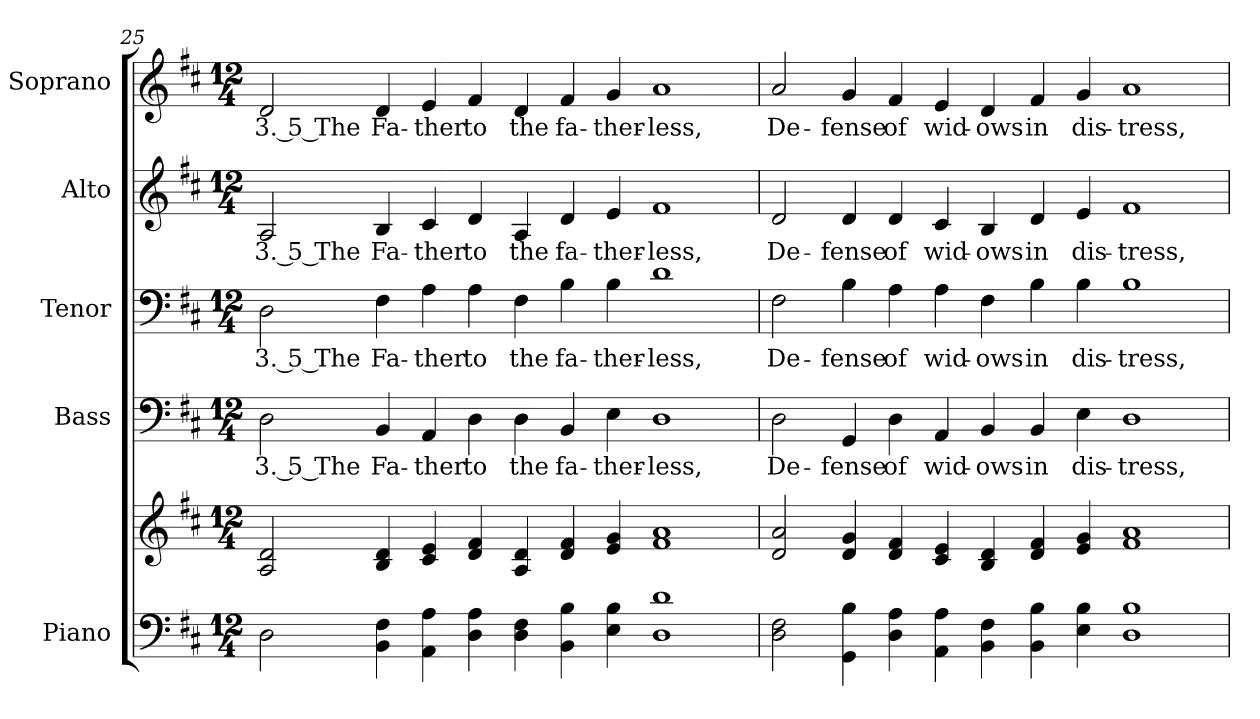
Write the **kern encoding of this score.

**kern	**kern	**kern	**text	**kern	**text	**kern	**text	**kern	**text
*part5	*part5	*part4	*part4	*part3	*part3	*part2	*part2	*part1	*part1
*staff6	*staff5	*staff4	*staff4	*staff3	*staff3	*staff2	*staff2	*staff1	*staff1
*I"Piano	*	*I"Bass	*	*I"Tenor	*	*I"Alto	*	*I"Soprano	*
*I'Pno.	*	*I'B.	*	*I'T.	*	*I'A.	*	*I'S.	*
!!LO:PB:g=z
*clefF4	*clefG2	*clefF4	*	*clefF4	*	*clefG2	*	*clefG2	*
*k[f#c#]	*k[f#c#]	*k[f#c#]	*	*k[f#c#]	*	*k[f#c#]	*	*k[f#c#]	*
*D:	*D:	*D:	*	*D:	*	*D:	*	*D:	*
*M12/4	*M12/4	*M12/4	*	*M12/4	*	*M12/4	*	*M12/4	*
=25	=25	=25	=25	=25	=25	=25	=25	=25	=25
!	!	!	!LO:LY:b:color=#000000	!	!	!	!	!	!
!	!	!	!	!	!LO:LY:b:color=#000000	!	!	!	!
!	!	!	!	!	!	!	!LO:LY:b:color=#000000	!	!
!	!	!	!	!	!	!	!	!	!LO:LY:b:color=#000000
2Di\	2Ai/ 2di	2Di\	3. 5 The	2Di\	3. 5 The	2Ai/	3. 5 The	2di/	3. 5 The
!	!	!	!LO:LY:b:color=#000000	!	!	!	!	!	!
!	!	!	!	!	!LO:LY:b:color=#000000	!	!	!	!
!	!	!	!	!	!	!	!LO:LY:b:color=#000000	!	!
!	!	!	!	!	!	!	!	!	!LO:LY:b:color=#000000
4BBi\ 4F#i	4Bi/ 4di	4BBi/	Fa-	4F#i\	Fa-	4Bi/	Fa-	4di/	Fa-
!	!	!	!LO:LY:b:color=#000000	!	!	!	!	!	!
!	!	!	!	!	!LO:LY:b:color=#000000	!	!	!	!
!	!	!	!	!	!	!	!LO:LY:b:color=#000000	!	!
!	!	!	!	!	!	!	!	!	!LO:LY:b:color=#000000
4AAi\ 4Ai	4c#i/ 4ei	4AAi/	-ther	4Ai\	-ther	4c#i/	-ther	4ei/	-ther
!	!	!	!LO:LY:b:color=#000000	!	!	!	!	!	!
!	!	!	!	!	!LO:LY:b:color=#000000	!	!	!	!
!	!	!	!	!	!	!	!LO:LY:b:color=#000000	!	!
!	!	!	!	!	!	!	!	!	!LO:LY:b:color=#000000
4Di\ 4Ai	4di/ 4f#i	4Di\	to	4Ai\	to	4di/	to	4f#i/	to
!	!	!	!LO:LY:b:color=#000000	!	!	!	!	!	!
!	!	!	!	!	!LO:LY:b:color=#000000	!	!	!	!
!	!	!	!	!	!	!	!LO:LY:b:color=#000000	!	!
!	!	!	!	!	!	!	!	!	!LO:LY:b:color=#000000
4Di\ 4F#i	4Ai/ 4di	4Di\	the	4F#i\	the	4Ai/	the	4di/	the
!	!	!	!LO:LY:b:color=#000000	!	!	!	!	!	!
!	!	!	!	!	!LO:LY:b:color=#000000	!	!	!	!
!	!	!	!	!	!	!	!LO:LY:b:color=#000000	!	!
!	!	!	!	!	!	!	!	!	!LO:LY:b:color=#000000
4BBi\ 4Bi	4di/ 4f#i	4BBi/	fa-	4Bi\	fa-	4di/	fa-	4f#i/	fa-
!	!	!	!LO:LY:b:color=#000000	!	!	!	!	!	!
!	!	!	!	!	!LO:LY:b:color=#000000	!	!	!	!
!	!	!	!	!	!	!	!LO:LY:b:color=#000000	!	!
!	!	!	!	!	!	!	!	!	!LO:LY:b:color=#000000
4Ei\ 4Bi	4ei/ 4gi	4Ei\	-ther-	4Bi\	-ther-	4ei/	-ther-	4gi/	-ther-
!	!	!	!LO:LY:b:color=#000000	!	!	!	!	!	!
!	!	!	!	!	!LO:LY:b:color=#000000	!	!	!	!
!	!	!	!	!	!	!	!LO:LY:b:color=#000000	!	!
!	!	!	!	!	!	!	!	!	!LO:LY:b:color=#000000
1Di 1di	1f#i 1ai	1Di	-less,	1di	-less,	1f#i	-less,	1ai	-less,
=26	=26	=26	=26	=26	=26	=26	=26	=26	=26
!	!	!	!LO:LY:b:color=#000000	!	!	!	!	!	!
!	!	!	!	!	!LO:LY:b:color=#000000	!	!	!	!
!	!	!	!	!	!	!	!LO:LY:b:color=#000000	!	!
!	!	!	!	!	!	!	!	!	!LO:LY:b:color=#000000
2Di\ 2F#i	2di/ 2ai	2Di\	De-	2F#i\	De-	2di/	De-	2ai/	De-
!	!	!	!LO:LY:b:color=#000000	!	!	!	!	!	!
!	!	!	!	!	!LO:LY:b:color=#000000	!	!	!	!
!	!	!	!	!	!	!	!LO:LY:b:color=#000000	!	!
!	!	!	!	!	!	!	!	!	!LO:LY:b:color=#000000
4GGi\ 4Bi	4di/ 4gi	4GGi/	-fense	4Bi\	-fense	4di/	-fense	4gi/	-fense
!	!	!	!LO:LY:b:color=#000000	!	!	!	!	!	!
!	!	!	!	!	!LO:LY:b:color=#000000	!	!	!	!
!	!	!	!	!	!	!	!LO:LY:b:color=#000000	!	!
!	!	!	!	!	!	!	!	!	!LO:LY:b:color=#000000
4Di\ 4Ai	4di/ 4f#i	4Di\	of	4Ai\	of	4di/	of	4f#i/	of
!	!	!	!LO:LY:b:color=#000000	!	!	!	!	!	!
!	!	!	!	!	!LO:LY:b:color=#000000	!	!	!	!
!	!	!	!	!	!	!	!LO:LY:b:color=#000000	!	!
!	!	!	!	!	!	!	!	!	!LO:LY:b:color=#000000
4AAi\ 4Ai	4c#i/ 4ei	4AAi/	wid-	4Ai\	wid-	4c#i/	wid-	4ei/	wid-
!	!	!	!LO:LY:b:color=#000000	!	!	!	!	!	!
!	!	!	!	!	!LO:LY:b:color=#000000	!	!	!	!
!	!	!	!	!	!	!	!LO:LY:b:color=#000000	!	!
!	!	!	!	!	!	!	!	!	!LO:LY:b:color=#000000
4BBi\ 4F#i	4Bi/ 4di	4BBi/	-ows	4F#i\	-ows	4Bi/	-ows	4di/	-ows
!	!	!	!LO:LY:b:color=#000000	!	!	!	!	!	!
!	!	!	!	!	!LO:LY:b:color=#000000	!	!	!	!
!	!	!	!	!	!	!	!LO:LY:b:color=#000000	!	!
!	!	!	!	!	!	!	!	!	!LO:LY:b:color=#000000
4BBi\ 4Bi	4di/ 4f#i	4BBi/	in	4Bi\	in	4di/	in	4f#i/	in
!	!	!	!LO:LY:b:color=#000000	!	!	!	!	!	!
!	!	!	!	!	!LO:LY:b:color=#000000	!	!	!	!
!	!	!	!	!	!	!	!LO:LY:b:color=#000000	!	!
!	!	!	!	!	!	!	!	!	!LO:LY:b:color=#000000
4Ei\ 4Bi	4ei/ 4gi	4Ei\	dis-	4Bi\	dis-	4ei/	dis-	4gi/	dis-
!	!	!	!LO:LY:b:color=#000000	!	!	!	!	!	!
!	!	!	!	!	!LO:LY:b:color=#000000	!	!	!	!
!	!	!	!	!	!	!	!LO:LY:b:color=#000000	!	!
!	!	!	!	!	!	!	!	!	!LO:LY:b:color=#000000
1Di 1Bi	1f#i 1ai	1Di	-tress,	1Bi	-tress,	1f#i	-tress,	1ai	-tress,
=	=	=	=	=	=	=	=	=	=
*-	*-	*-	*-	*-	*-	*-	*-	*-	*-
